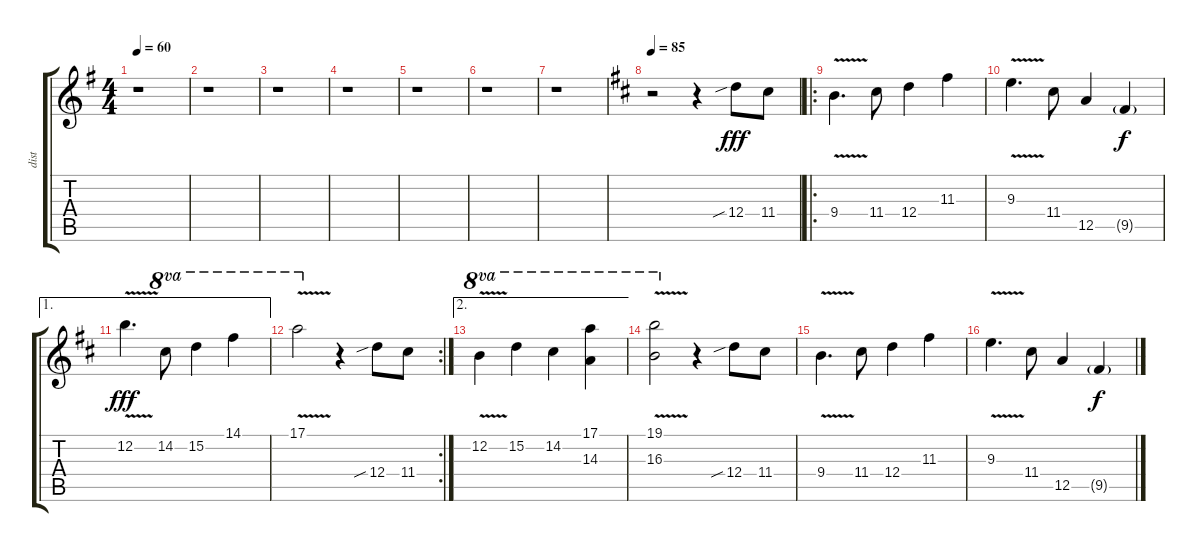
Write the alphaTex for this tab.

\track ("dist" "dist") {instrument overdrivenguitar}
\staff {score tabs}
\tuning (E4 B3 G3 D3 A2 E2) {hide}
\ts (4 4)
\tempo 60
\clef g2
\ks g
r.1{dy fff} |
r.1 |
r.1 |
r.1 |
r.1 |
r.1 |
r.1 |
\tempo 85
\ks d
r.2 r.4 12.4{sib}.8 11.4.8 |
\ro
9.4{v}.4{d} 11.4.8 12.4.4 11.3.4 |
9.3{v}.4{d} 11.4.8 12.5.4 9.5{g}.4{dy f} |
\ae 1
12.2{v}.4{d dy fff} 14.2.8{ot 8va} 15.2.4{ot 8va} 14.1.4{ot 8va} |
\rc 2
17.1{v}.2{ot 8va} r.4 12.4{sib}.8 11.4.8 |
\ae 2
12.2{v}.4{ot 8va} 15.2.4{ot 8va} 14.2.4{ot 8va} (17.1 14.3).4{ot 8va} |
(19.1{v} 16.3{v}).2{ot 8va} r.4 12.4{sib}.8 11.4.8 |
9.4{v}.4{d} 11.4.8 12.4.4 11.3.4 |
9.3{v}.4{d} 11.4.8 12.5.4 9.5{g}.4{dy f}
